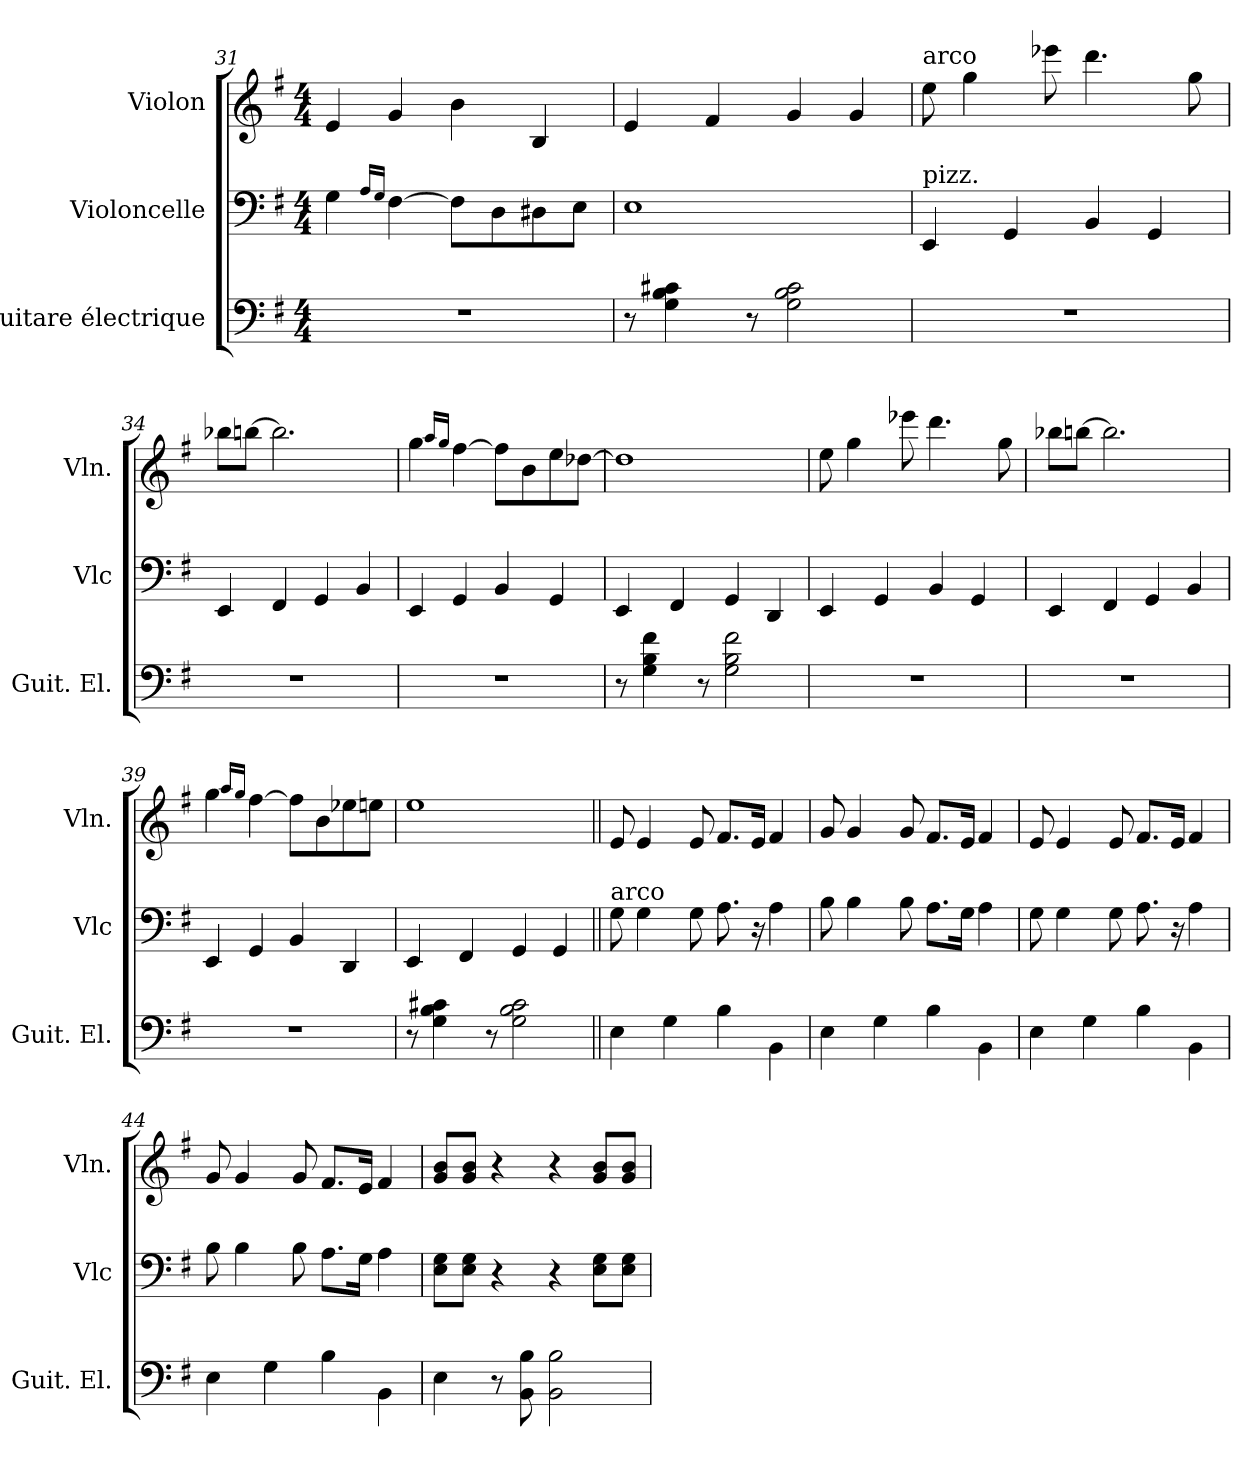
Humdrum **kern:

**kern	**kern	**kern
*part3	*part2	*part1
*staff3	*staff2	*staff1
*I"Guitare électrique	*I"Violoncelle	*I"Violon
*I'Guit. El.	*I'Vlc	*I'Vln.
!!LO:PB:g=z
*	*clefF4	*clefG2
*k[f#]	*k[f#]	*k[f#]
*M4/4	*M4/4	*M4/4
=31	=31	=31
1r	4G\	4e/
.	16qA/LL	.
.	16qG/JJ	.
.	[4F#\	4g/
.	8F#\L]	4b\
.	8D\	.
.	8D#X\	4B/
.	8E\J	.
=32	=32	=32
8r	1E	4e/
4G\ 4B\ 4c#X\	.	.
.	.	4f#/
8r	.	.
2G\ 2B\ 2c#\	.	4g/
.	.	4g/
=33	=33	=33
!	!	!LO:TX:a:t=arco
!	!LO:TX:a:t=pizz.	!
1r	4EE/	8ee\
.	.	4gg\
.	4GG/	.
.	.	8eee-X\
.	4BB/	4.ddd\
.	4GG/	.
.	.	8gg\
=34	=34	=34
1r	4EE/	8bb-X\L
.	.	[8bbn\J
.	4FF#/	2.bb\]
.	4GG/	.
.	4BB/	.
=35	=35	=35
1r	4EE/	4gg\
.	.	16qaa/LL
.	.	16qgg/JJ
.	4GG/	[4ff#\
.	4BB/	8ff#\L]
.	.	8b\
.	4GG/	8ee\
.	.	[8dd-X\J
!!LO:LB:g=z
=36	=36	=36
8r	4EE/	1dd-]
4G\ 4B\ 4f#\	.	.
.	4FF#/	.
8r	.	.
2G\ 2B\ 2f#\	4GG/	.
.	4DD/	.
=37	=37	=37
1r	4EE/	8ee\
.	.	4gg\
.	4GG/	.
.	.	8eee-X\
.	4BB/	4.ddd\
.	4GG/	.
.	.	8gg\
=38	=38	=38
1r	4EE/	8bb-X\L
.	.	[8bbn\J
.	4FF#/	2.bb\]
.	4GG/	.
.	4BB/	.
=39	=39	=39
1r	4EE/	4gg\
.	.	16qaa/LL
.	.	16qgg/JJ
.	4GG/	[4ff#\
.	4BB/	8ff#\L]
.	.	8b\
.	4DD/	8ee-X\
.	.	8een\J
=40	=40	=40
8r	4EE/	1ee
4G\ 4B\ 4c#X\	.	.
.	4FF#/	.
8r	.	.
2G\ 2B\ 2c#\	4GG/	.
.	4GG/	.
!!LO:LB:g=z
=41||	=41||	=41||
!	!LO:TX:a:t=arco	!
4E\	8G\	8e/
.	4G\	4e/
4G\	.	.
.	8G\	8e/
4B\	8.A\	8.f#/L
.	16r	16e/Jk
4BB\	4A\	4f#/
=42	=42	=42
4E\	8B\	8g/
.	4B\	4g/
4G\	.	.
.	8B\	8g/
4B\	8.A\L	8.f#/L
.	16G\Jk	16e/Jk
4BB\	4A\	4f#/
=43	=43	=43
4E\	8G\	8e/
.	4G\	4e/
4G\	.	.
.	8G\	8e/
4B\	8.A\	8.f#/L
.	16r	16e/Jk
4BB\	4A\	4f#/
=44	=44	=44
4E\	8B\	8g/
.	4B\	4g/
4G\	.	.
.	8B\	8g/
4B\	8.A\L	8.f#/L
.	16G\Jk	16e/Jk
4BB\	4A\	4f#/
=45	=45	=45
4E\	8E\ 8G\L	8g/ 8b/L
.	8E\ 8G\J	8g/ 8b/J
8r	4r	4r
8BB\ 8B\	.	.
2BB\ 2B\	4r	4r
.	8E\ 8G\L	8g/ 8b/L
.	8E\ 8G\J	8g/ 8b/J
=	=	=
*-	*-	*-
